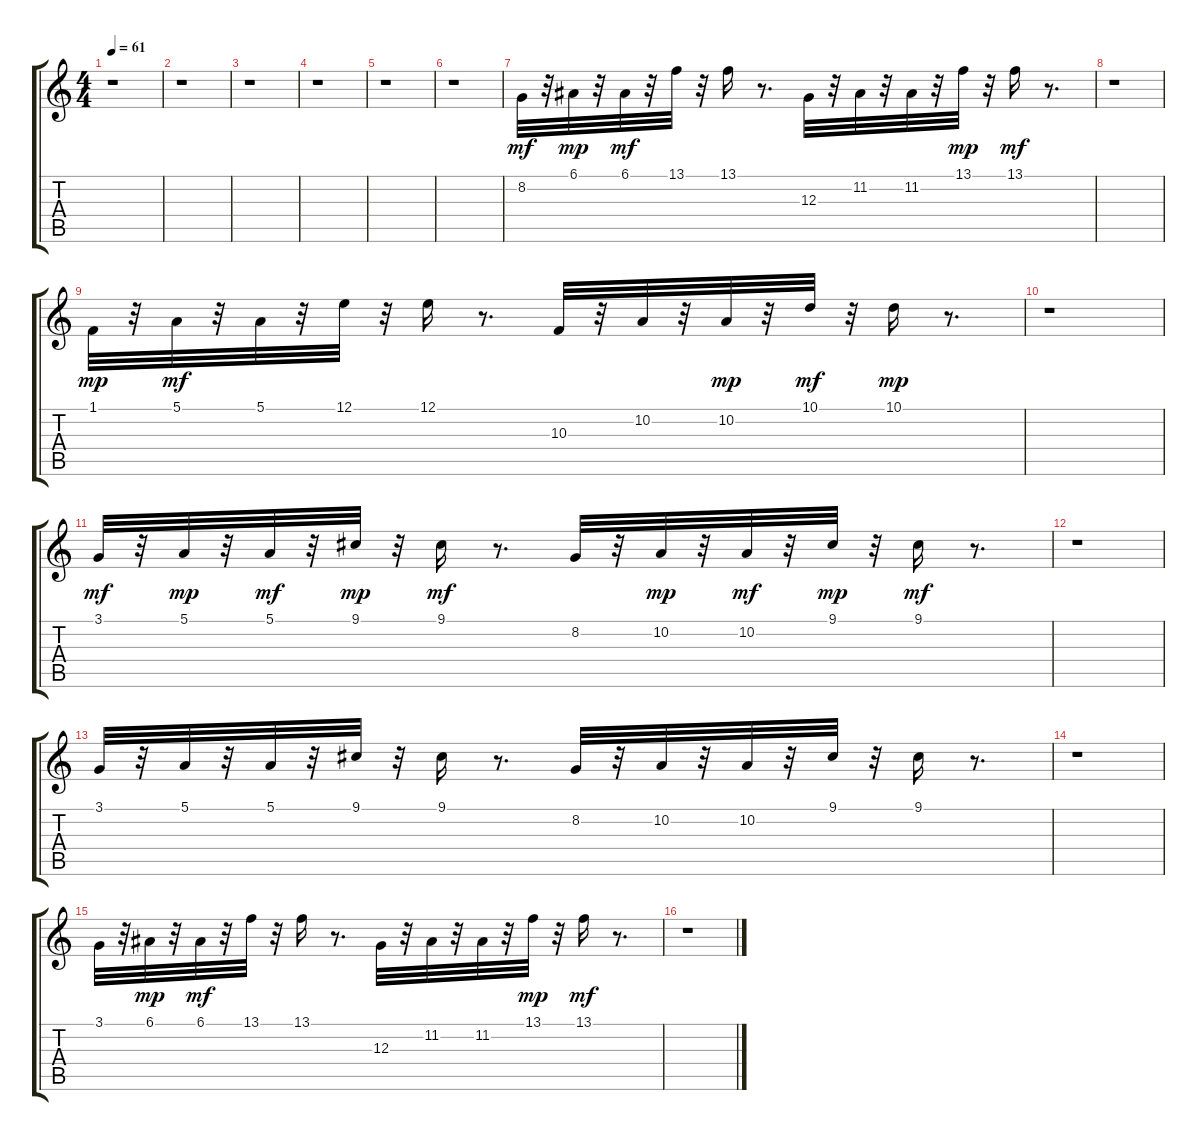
\track "" {instrument stringensemble1}
\staff {score tabs}
\tuning (E4 B3 G3 D3 A2 E2) {hide}
\ts (4 4)
\tempo 61
\clef g2
\ks c
r.1{dy mf instrument stringensemble1} |
r.1 |
r.1 |
r.1 |
r.1 |
r.1 |
8.2.32 r.32 6.1.32{dy mp} r.32 6.1.32{dy mf} r.32 13.1.32 r.32 13.1.16 r.8{d} 12.3.32 r.32 11.2.32 r.32 11.2.32 r.32 13.1.32{dy mp} r.32 13.1.16{dy mf} r.8{d} |
r.1 |
1.1.32{dy mp} r.32 5.1.32{dy mf} r.32 5.1.32 r.32 12.1.32 r.32 12.1.16 r.8{d} 10.3.32 r.32 10.2.32 r.32 10.2.32{dy mp} r.32 10.1.32{dy mf} r.32 10.1.16{dy mp} r.8{d} |
r.1 |
3.1.32{dy mf} r.32 5.1.32{dy mp} r.32 5.1.32{dy mf} r.32 9.1.32{dy mp} r.32 9.1.16{dy mf} r.8{d} 8.2.32 r.32 10.2.32{dy mp} r.32 10.2.32{dy mf} r.32 9.1.32{dy mp} r.32 9.1.16{dy mf} r.8{d} |
r.1 |
3.1.32 r.32 5.1.32 r.32 5.1.32 r.32 9.1.32 r.32 9.1.16 r.8{d} 8.2.32 r.32 10.2.32 r.32 10.2.32 r.32 9.1.32 r.32 9.1.16 r.8{d} |
r.1 |
3.1.32 r.32 6.1.32{dy mp} r.32 6.1.32{dy mf} r.32 13.1.32 r.32 13.1.16 r.8{d} 12.3.32 r.32 11.2.32 r.32 11.2.32 r.32 13.1.32{dy mp} r.32 13.1.16{dy mf} r.8{d} |
r.1
